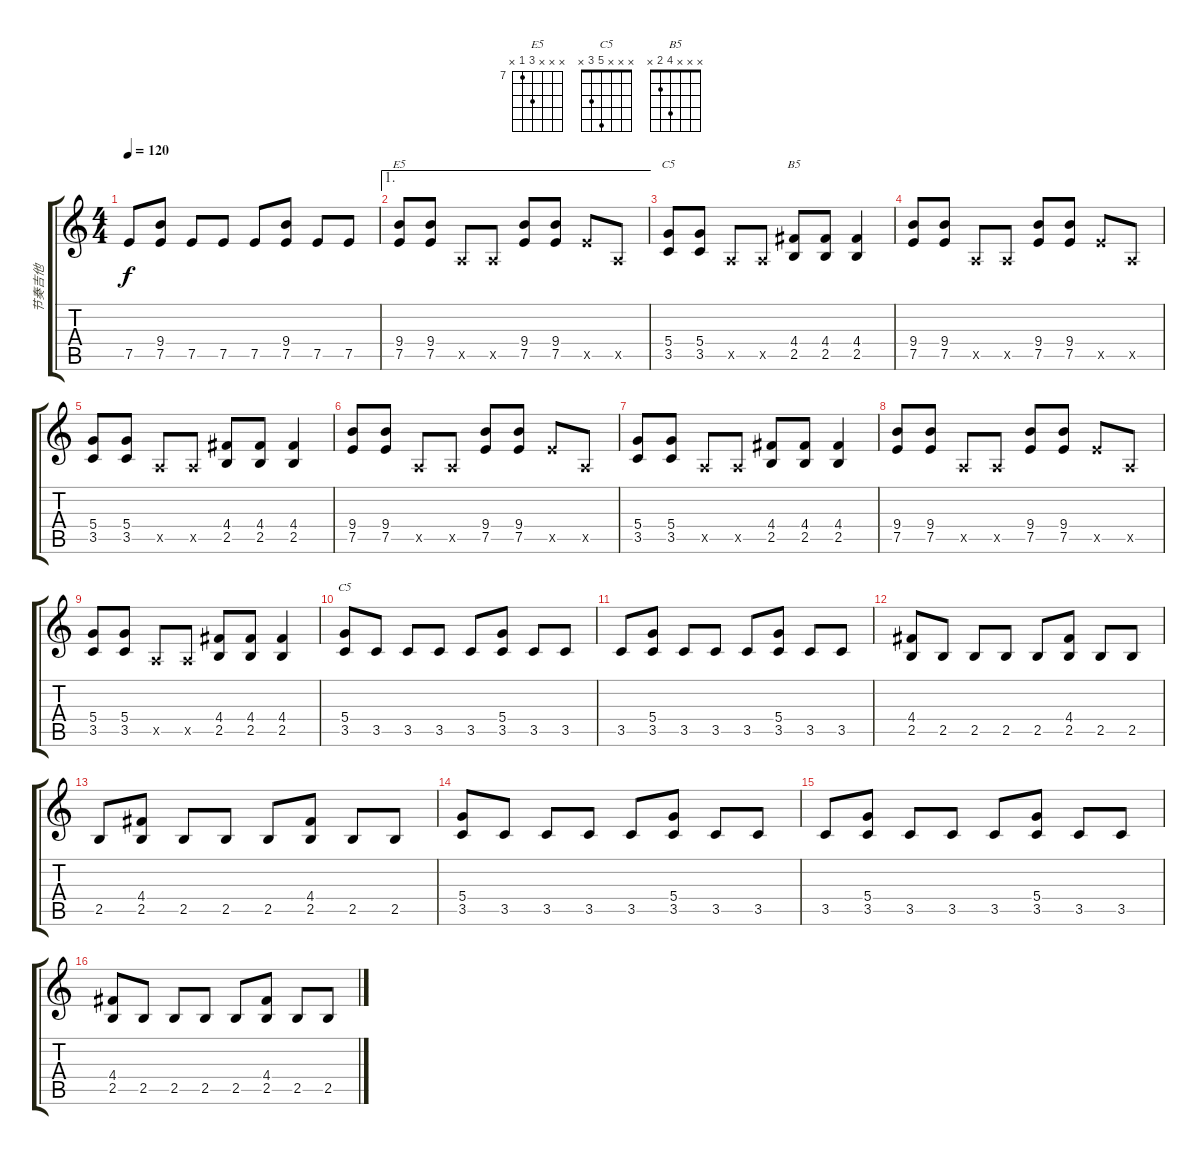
\track ("节奏吉他" "节奏吉他") {instrument distortionguitar}
\staff {score tabs}
\tuning (E4 B3 G3 D3 A2 E2) {hide}
\chord ("E5" x x x 9 7 x) {firstfret 7}
\chord ("C5" x x 5 5 3 x)
\chord ("B5" x x x 4 2 x)
\chord ("C5" x x x 5 3 x)
\ts (4 4)
\tempo 120
\clef g2
\ks c
7.5.8{dy f} (9.4 7.5).8 7.5.8 7.5.8 7.5.8 (9.4 7.5).8 7.5.8 7.5.8 |
\ae 1
(9.4 7.5).8{ch "E5"} (9.4 7.5).8 0.5{x}.8 0.5{x}.8 (9.4 7.5).8 (9.4 7.5).8 7.5{x}.8 0.5{x}.8 |
(5.4 3.5).8{ch "C5"} (5.4 3.5).8 0.5{x}.8 0.5{x}.8 (4.4 2.5).8{ch "B5"} (4.4 2.5).8 (4.4 2.5).4 |
(9.4 7.5).8 (9.4 7.5).8 0.5{x}.8 0.5{x}.8 (9.4 7.5).8 (9.4 7.5).8 7.5{x}.8 0.5{x}.8 |
(5.4 3.5).8 (5.4 3.5).8 0.5{x}.8 0.5{x}.8 (4.4 2.5).8 (4.4 2.5).8 (4.4 2.5).4 |
(9.4 7.5).8 (9.4 7.5).8 0.5{x}.8 0.5{x}.8 (9.4 7.5).8 (9.4 7.5).8 7.5{x}.8 0.5{x}.8 |
(5.4 3.5).8 (5.4 3.5).8 0.5{x}.8 0.5{x}.8 (4.4 2.5).8 (4.4 2.5).8 (4.4 2.5).4 |
(9.4 7.5).8 (9.4 7.5).8 0.5{x}.8 0.5{x}.8 (9.4 7.5).8 (9.4 7.5).8 7.5{x}.8 0.5{x}.8 |
(5.4 3.5).8 (5.4 3.5).8 0.5{x}.8 0.5{x}.8 (4.4 2.5).8 (4.4 2.5).8 (4.4 2.5).4 |
(5.4 3.5).8{ch "C5"} 3.5.8 3.5.8 3.5.8 3.5.8 (5.4 3.5).8 3.5.8 3.5.8 |
3.5.8 (5.4 3.5).8 3.5.8 3.5.8 3.5.8 (5.4 3.5).8 3.5.8 3.5.8 |
(4.4 2.5).8 2.5.8 2.5.8 2.5.8 2.5.8 (4.4 2.5).8 2.5.8 2.5.8 |
2.5.8 (4.4 2.5).8 2.5.8 2.5.8 2.5.8 (4.4 2.5).8 2.5.8 2.5.8 |
(5.4 3.5).8 3.5.8 3.5.8 3.5.8 3.5.8 (5.4 3.5).8 3.5.8 3.5.8 |
3.5.8 (5.4 3.5).8 3.5.8 3.5.8 3.5.8 (5.4 3.5).8 3.5.8 3.5.8 |
(4.4 2.5).8 2.5.8 2.5.8 2.5.8 2.5.8 (4.4 2.5).8 2.5.8 2.5.8
